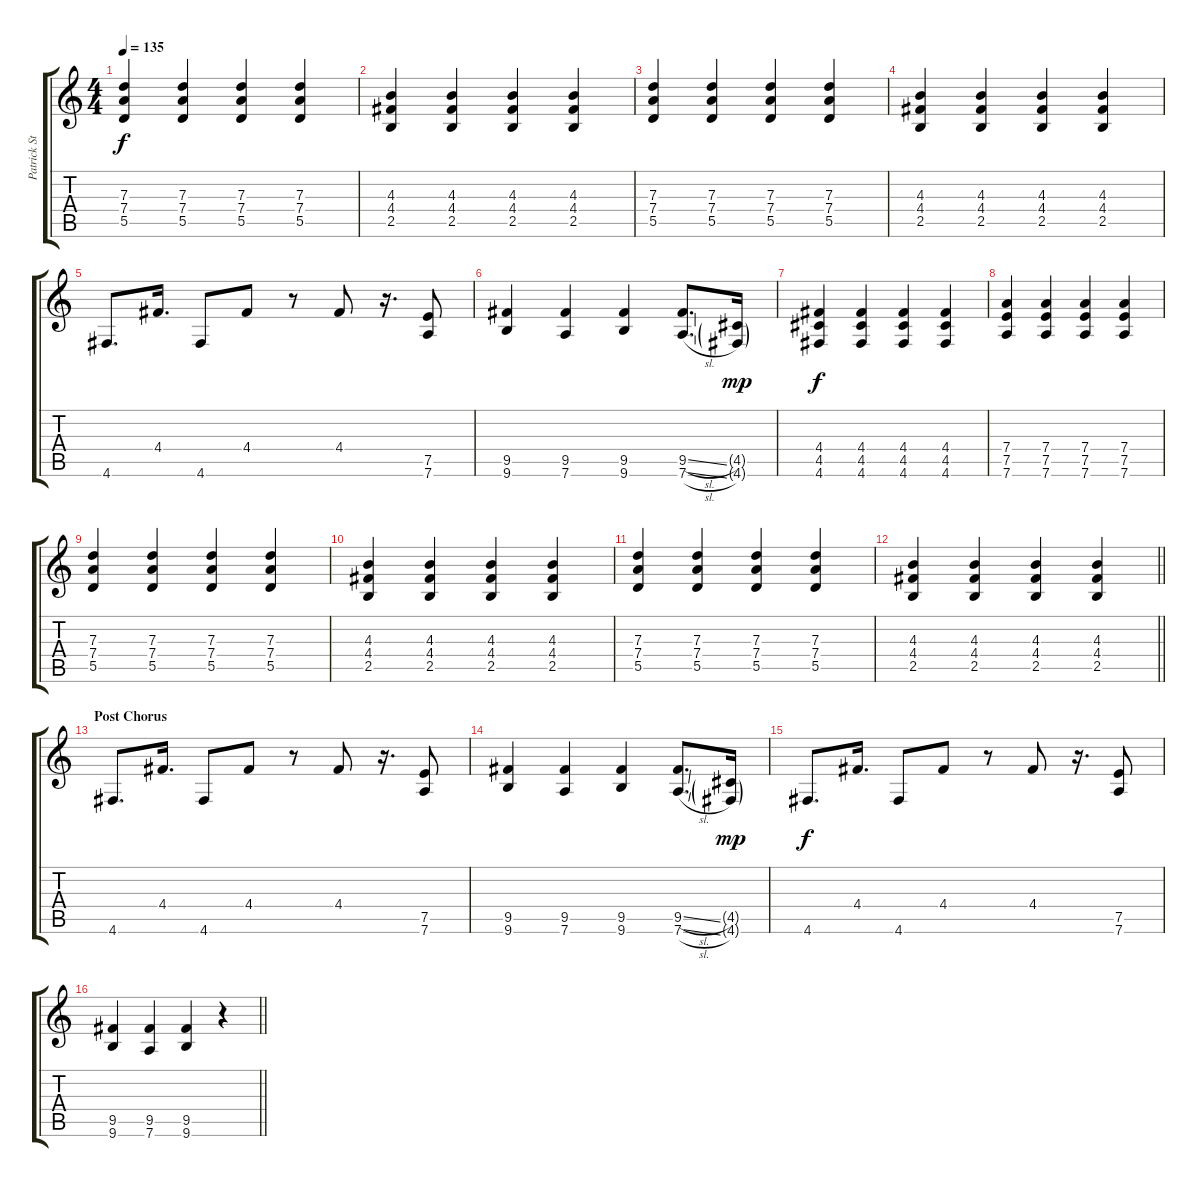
\track ("Patrick Stump" "Patrick St") {instrument distortionguitar}
\staff {score tabs}
\tuning (E4 B3 G3 D3 A2 D2) {hide}
\ts (4 4)
\tempo 135
\clef g2
\ks c
(7.3 7.4 5.5).4{dy f} (7.3 7.4 5.5).4 (7.3 7.4 5.5).4 (7.3 7.4 5.5).4 |
(4.3 4.4 2.5).4 (4.3 4.4 2.5).4 (4.3 4.4 2.5).4 (4.3 4.4 2.5).4 |
(7.3 7.4 5.5).4 (7.3 7.4 5.5).4 (7.3 7.4 5.5).4 (7.3 7.4 5.5).4 |
(4.3 4.4 2.5).4 (4.3 4.4 2.5).4 (4.3 4.4 2.5).4 (4.3 4.4 2.5).4 |
4.6.8{d} 4.4.16{d} 4.6.8 4.4.8 r.8 4.4.8 r.16{d} (7.5 7.6).8 |
(9.5 9.6).4 (9.5 7.6).4 (9.5 9.6).4 (9.5{sl} 7.6{sl}).8{d} (4.5{g} 4.6{g}).16{dy mp} |
(4.4 4.5 4.6).4{dy f} (4.4 4.5 4.6).4 (4.4 4.5 4.6).4 (4.4 4.5 4.6).4 |
(7.4 7.5 7.6).4 (7.4 7.5 7.6).4 (7.4 7.5 7.6).4 (7.4 7.5 7.6).4 |
(7.3 7.4 5.5).4 (7.3 7.4 5.5).4 (7.3 7.4 5.5).4 (7.3 7.4 5.5).4 |
(4.3 4.4 2.5).4 (4.3 4.4 2.5).4 (4.3 4.4 2.5).4 (4.3 4.4 2.5).4 |
(7.3 7.4 5.5).4 (7.3 7.4 5.5).4 (7.3 7.4 5.5).4 (7.3 7.4 5.5).4 |
\barLineRight lightlight
(4.3 4.4 2.5).4 (4.3 4.4 2.5).4 (4.3 4.4 2.5).4 (4.3 4.4 2.5).4 |
\section ("" "Post Chorus")
4.6.8{d} 4.4.16{d} 4.6.8 4.4.8 r.8 4.4.8 r.16{d} (7.5 7.6).8 |
(9.5 9.6).4 (9.5 7.6).4 (9.5 9.6).4 (9.5{sl} 7.6{sl}).8{d} (4.5{g} 4.6{g}).16{dy mp} |
4.6.8{d dy f} 4.4.16{d} 4.6.8 4.4.8 r.8 4.4.8 r.16{d} (7.5 7.6).8 |
\barLineRight lightlight
(9.5 9.6).4 (9.5 7.6).4 (9.5 9.6).4 r.4
